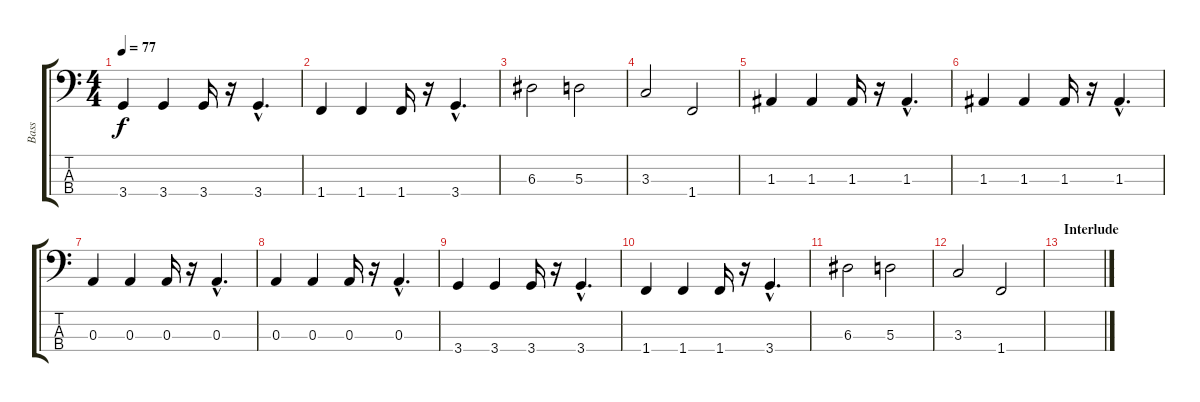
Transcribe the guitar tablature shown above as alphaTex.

\track ("Bass" "Bass") {instrument electricbassfinger}
\staff {score tabs}
\tuning (G2 D2 A1 E1) {hide}
\ts (4 4)
\tempo 77
\clef f4
\ks c
3.4.4{dy f} 3.4.4 3.4.16 r.16 3.4{hac}.4{d} |
1.4.4 1.4.4 1.4.16 r.16 3.4{hac}.4{d} |
6.3.2 5.3.2 |
3.3.2 1.4.2 |
1.3.4 1.3.4 1.3.16 r.16 1.3{hac}.4{d} |
1.3.4 1.3.4 1.3.16 r.16 1.3{hac}.4{d} |
0.3.4 0.3.4 0.3.16 r.16 0.3{hac}.4{d} |
0.3.4 0.3.4 0.3.16 r.16 0.3{hac}.4{d} |
3.4.4 3.4.4 3.4.16 r.16 3.4{hac}.4{d} |
1.4.4 1.4.4 1.4.16 r.16 3.4{hac}.4{d} |
6.3.2 5.3.2 |
3.3.2 1.4.2 |
\section ("" "Interlude")
